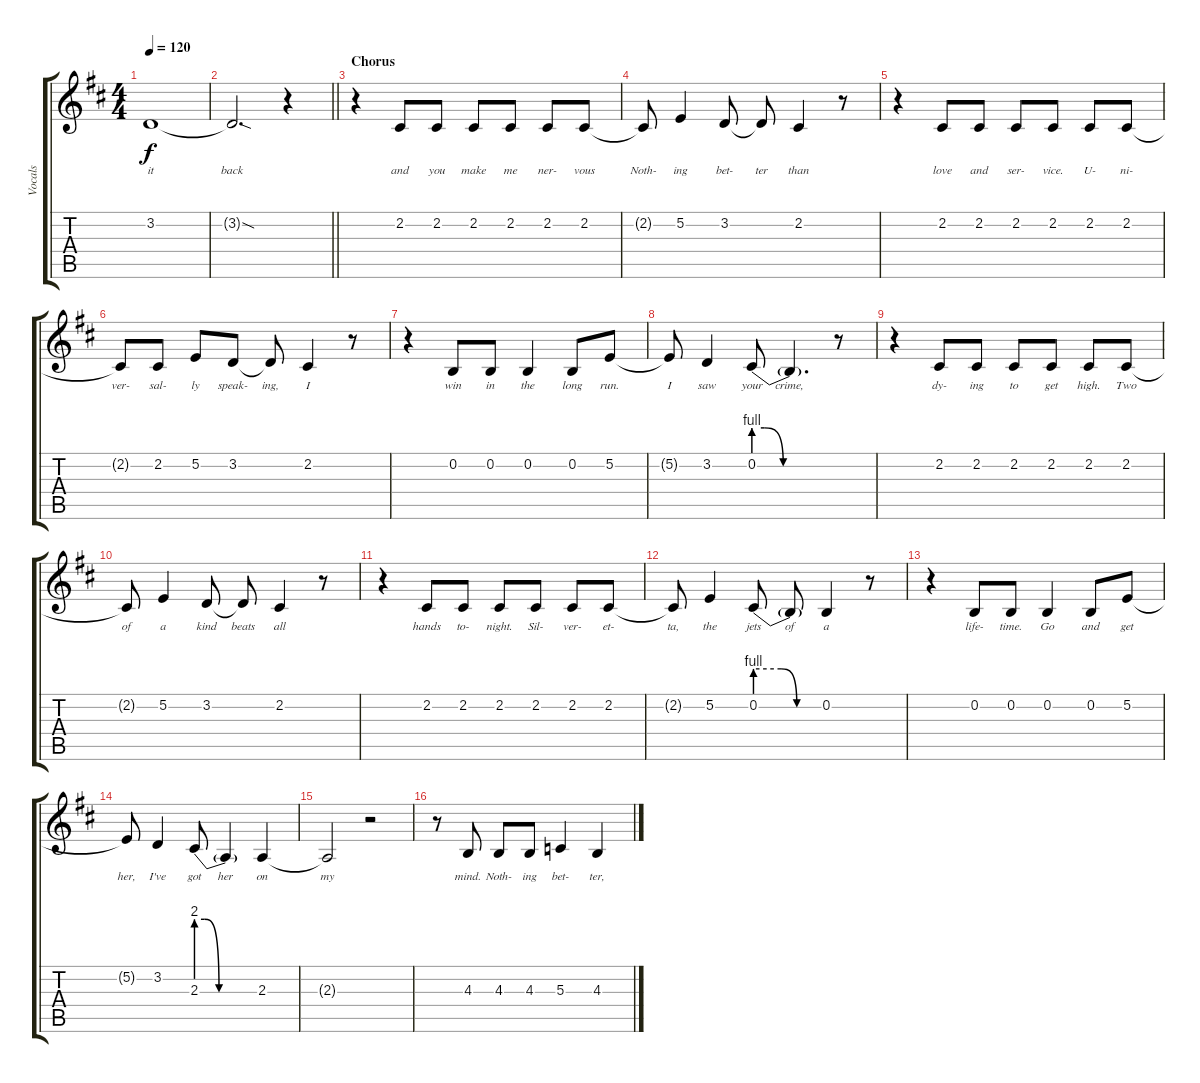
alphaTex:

\track ("Vocals" "Vocals") {instrument lead2sawtooth}
\staff {score tabs}
\tuning (E4 B3 G3 D3 A2 E2) {hide}
\ts (4 4)
\tempo 120
\clef g2
\ks d
3.2{t}.1{lyrics (0 "it") lyrics (1 "") lyrics (2 "") lyrics (3 "") lyrics (4 "") dy f} |
\barLineRight lightlight
3.2{sod t}.2{d lyrics (0 "back") lyrics (1 "") lyrics (2 "") lyrics (3 "") lyrics (4 "")} r.4 |
\section ("" "Chorus")
r.4 2.2.8{lyrics (0 "and") lyrics (1 "") lyrics (2 "") lyrics (3 "") lyrics (4 "")} 2.2.8{lyrics (0 "you") lyrics (1 "") lyrics (2 "") lyrics (3 "") lyrics (4 "")} 2.2.8{lyrics (0 "make") lyrics (1 "") lyrics (2 "") lyrics (3 "") lyrics (4 "")} 2.2.8{lyrics (0 "me") lyrics (1 "") lyrics (2 "") lyrics (3 "") lyrics (4 "")} 2.2.8{lyrics (0 "ner-") lyrics (1 "") lyrics (2 "") lyrics (3 "") lyrics (4 "")} 2.2.8{lyrics (0 "vous") lyrics (1 "") lyrics (2 "") lyrics (3 "") lyrics (4 "")} |
2.2{t}.8{lyrics (0 "Noth-") lyrics (1 "") lyrics (2 "") lyrics (3 "") lyrics (4 "")} 5.2.4{lyrics (0 "ing") lyrics (1 "") lyrics (2 "") lyrics (3 "") lyrics (4 "")} 3.2.8{lyrics (0 "bet-") lyrics (1 "") lyrics (2 "") lyrics (3 "") lyrics (4 "")} 3.2{t}.8{lyrics (0 "ter") lyrics (1 "") lyrics (2 "") lyrics (3 "") lyrics (4 "")} 2.2.4{lyrics (0 "than") lyrics (1 "") lyrics (2 "") lyrics (3 "") lyrics (4 "")} r.8 |
r.4 2.2.8{lyrics (0 "love") lyrics (1 "") lyrics (2 "") lyrics (3 "") lyrics (4 "")} 2.2.8{lyrics (0 "and") lyrics (1 "") lyrics (2 "") lyrics (3 "") lyrics (4 "")} 2.2.8{lyrics (0 "ser-") lyrics (1 "") lyrics (2 "") lyrics (3 "") lyrics (4 "")} 2.2.8{lyrics (0 "vice.") lyrics (1 "") lyrics (2 "") lyrics (3 "") lyrics (4 "")} 2.2.8{lyrics (0 "U-") lyrics (1 "") lyrics (2 "") lyrics (3 "") lyrics (4 "")} 2.2.8{lyrics (0 "ni-") lyrics (1 "") lyrics (2 "") lyrics (3 "") lyrics (4 "")} |
2.2{t}.8{lyrics (0 "ver-") lyrics (1 "") lyrics (2 "") lyrics (3 "") lyrics (4 "")} 2.2.8{lyrics (0 "sal-") lyrics (1 "") lyrics (2 "") lyrics (3 "") lyrics (4 "")} 5.2.8{lyrics (0 "ly") lyrics (1 "") lyrics (2 "") lyrics (3 "") lyrics (4 "")} 3.2.8{lyrics (0 "speak-") lyrics (1 "") lyrics (2 "") lyrics (3 "") lyrics (4 "")} 3.2{t}.8{lyrics (0 "ing,") lyrics (1 "") lyrics (2 "") lyrics (3 "") lyrics (4 "")} 2.2.4{lyrics (0 "I") lyrics (1 "") lyrics (2 "") lyrics (3 "") lyrics (4 "")} r.8 |
r.4 0.2.8{lyrics (0 "win") lyrics (1 "") lyrics (2 "") lyrics (3 "") lyrics (4 "")} 0.2.8{lyrics (0 "in") lyrics (1 "") lyrics (2 "") lyrics (3 "") lyrics (4 "")} 0.2.4{lyrics (0 "the") lyrics (1 "") lyrics (2 "") lyrics (3 "") lyrics (4 "")} 0.2.8{lyrics (0 "long") lyrics (1 "") lyrics (2 "") lyrics (3 "") lyrics (4 "")} 5.2.8{lyrics (0 "run.") lyrics (1 "") lyrics (2 "") lyrics (3 "") lyrics (4 "")} |
5.2{t}.8{lyrics (0 "I") lyrics (1 "") lyrics (2 "") lyrics (3 "") lyrics (4 "")} 3.2.4{lyrics (0 "saw") lyrics (1 "") lyrics (2 "") lyrics (3 "") lyrics (4 "")} 0.2{be (custom 0 4 8 4 22 0 30 0 60 0)}.8{lyrics (0 "your") lyrics (1 "") lyrics (2 "") lyrics (3 "") lyrics (4 "")} 0.2{t}.4{d lyrics (0 "crime,") lyrics (1 "") lyrics (2 "") lyrics (3 "") lyrics (4 "")} r.8 |
r.4 2.2.8{lyrics (0 "dy-") lyrics (1 "") lyrics (2 "") lyrics (3 "") lyrics (4 "")} 2.2.8{lyrics (0 "ing") lyrics (1 "") lyrics (2 "") lyrics (3 "") lyrics (4 "")} 2.2.8{lyrics (0 "to") lyrics (1 "") lyrics (2 "") lyrics (3 "") lyrics (4 "")} 2.2.8{lyrics (0 "get") lyrics (1 "") lyrics (2 "") lyrics (3 "") lyrics (4 "")} 2.2.8{lyrics (0 "high.") lyrics (1 "") lyrics (2 "") lyrics (3 "") lyrics (4 "")} 2.2.8{lyrics (0 "Two") lyrics (1 "") lyrics (2 "") lyrics (3 "") lyrics (4 "")} |
2.2{t}.8{lyrics (0 "of") lyrics (1 "") lyrics (2 "") lyrics (3 "") lyrics (4 "")} 5.2.4{lyrics (0 "a") lyrics (1 "") lyrics (2 "") lyrics (3 "") lyrics (4 "")} 3.2.8{lyrics (0 "kind") lyrics (1 "") lyrics (2 "") lyrics (3 "") lyrics (4 "")} 3.2{t}.8{lyrics (0 "beats") lyrics (1 "") lyrics (2 "") lyrics (3 "") lyrics (4 "")} 2.2.4{lyrics (0 "all") lyrics (1 "") lyrics (2 "") lyrics (3 "") lyrics (4 "")} r.8 |
r.4 2.2.8{lyrics (0 "hands") lyrics (1 "") lyrics (2 "") lyrics (3 "") lyrics (4 "")} 2.2.8{lyrics (0 "to-") lyrics (1 "") lyrics (2 "") lyrics (3 "") lyrics (4 "")} 2.2.8{lyrics (0 "night.") lyrics (1 "") lyrics (2 "") lyrics (3 "") lyrics (4 "")} 2.2.8{lyrics (0 "Sil-") lyrics (1 "") lyrics (2 "") lyrics (3 "") lyrics (4 "")} 2.2.8{lyrics (0 "ver-") lyrics (1 "") lyrics (2 "") lyrics (3 "") lyrics (4 "")} 2.2.8{lyrics (0 "et-") lyrics (1 "") lyrics (2 "") lyrics (3 "") lyrics (4 "")} |
2.2{t}.8{lyrics (0 "ta,") lyrics (1 "") lyrics (2 "") lyrics (3 "") lyrics (4 "")} 5.2.4{lyrics (0 "the") lyrics (1 "") lyrics (2 "") lyrics (3 "") lyrics (4 "")} 0.2{be (custom 0 4 23 4 37 0 60 0)}.8{lyrics (0 "jets") lyrics (1 "") lyrics (2 "") lyrics (3 "") lyrics (4 "")} 0.2{t}.8{lyrics (0 "of") lyrics (1 "") lyrics (2 "") lyrics (3 "") lyrics (4 "")} 0.2.4{lyrics (0 "a") lyrics (1 "") lyrics (2 "") lyrics (3 "") lyrics (4 "")} r.8 |
r.4 0.2.8{lyrics (0 "life-") lyrics (1 "") lyrics (2 "") lyrics (3 "") lyrics (4 "")} 0.2.8{lyrics (0 "time.") lyrics (1 "") lyrics (2 "") lyrics (3 "") lyrics (4 "")} 0.2.4{lyrics (0 "Go") lyrics (1 "") lyrics (2 "") lyrics (3 "") lyrics (4 "")} 0.2.8{lyrics (0 "and") lyrics (1 "") lyrics (2 "") lyrics (3 "") lyrics (4 "")} 5.2.8{lyrics (0 "get") lyrics (1 "") lyrics (2 "") lyrics (3 "") lyrics (4 "")} |
5.2{t}.8{lyrics (0 "her,") lyrics (1 "") lyrics (2 "") lyrics (3 "") lyrics (4 "")} 3.2.4{lyrics (0 "I've") lyrics (1 "") lyrics (2 "") lyrics (3 "") lyrics (4 "")} 2.3{be (custom 0 8 8 8 22 0 30 0 60 0)}.8{lyrics (0 "got") lyrics (1 "") lyrics (2 "") lyrics (3 "") lyrics (4 "")} 2.3{t}.4{lyrics (0 "her") lyrics (1 "") lyrics (2 "") lyrics (3 "") lyrics (4 "")} 2.3.4{lyrics (0 "on") lyrics (1 "") lyrics (2 "") lyrics (3 "") lyrics (4 "")} |
2.3{t}.2{lyrics (0 "my") lyrics (1 "") lyrics (2 "") lyrics (3 "") lyrics (4 "")} r.2 |
r.8 4.3.8{lyrics (0 "mind.") lyrics (1 "") lyrics (2 "") lyrics (3 "") lyrics (4 "")} 4.3.8{lyrics (0 "Noth-") lyrics (1 "") lyrics (2 "") lyrics (3 "") lyrics (4 "")} 4.3.8{lyrics (0 "ing") lyrics (1 "") lyrics (2 "") lyrics (3 "") lyrics (4 "")} 5.3.4{lyrics (0 "bet-") lyrics (1 "") lyrics (2 "") lyrics (3 "") lyrics (4 "")} 4.3.4{lyrics (0 "ter,") lyrics (1 "") lyrics (2 "") lyrics (3 "") lyrics (4 "")}
